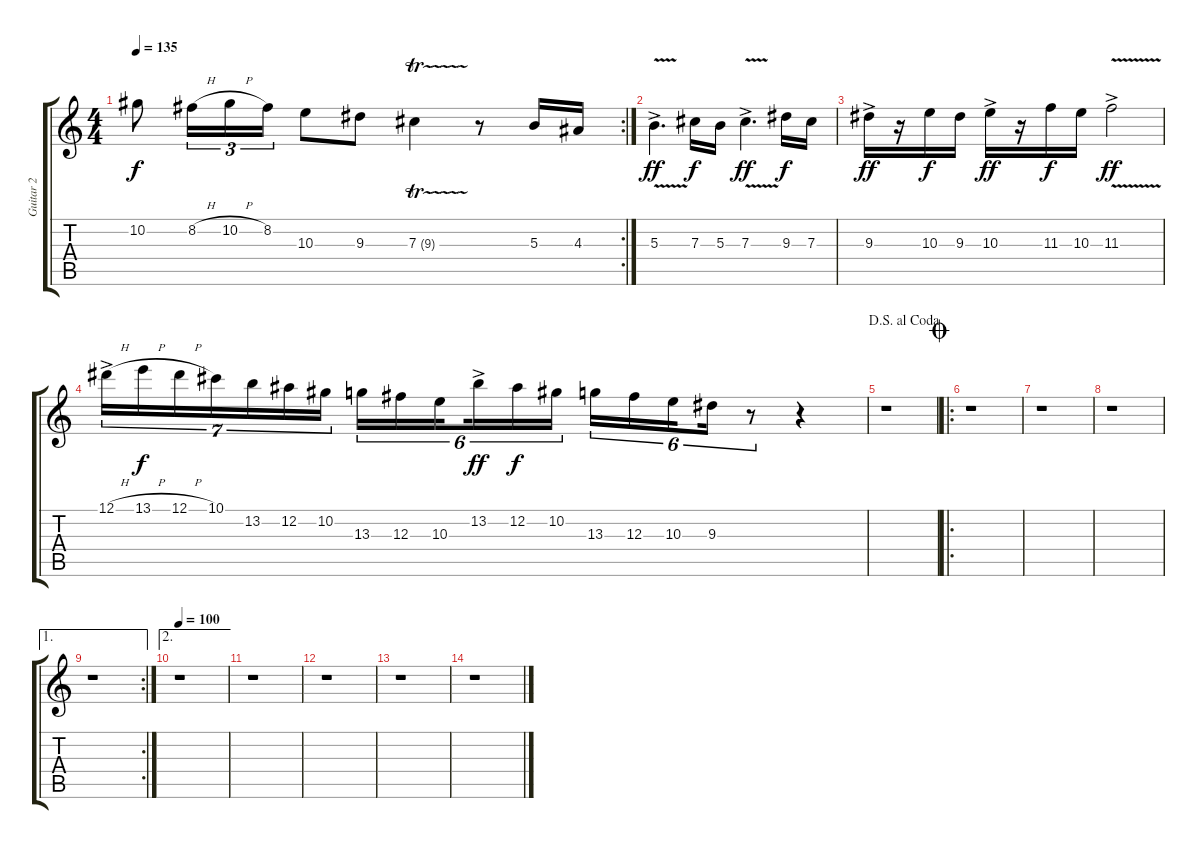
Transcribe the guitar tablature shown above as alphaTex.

\track ("Guitar 2" "Guitar 2") {instrument distortionguitar}
\staff {score tabs}
\tuning (Eb4 Bb3 Gb3 Db3 Ab2 Eb2) {hide}
\rc 2
\ts (4 4)
\tempo 135
\clef g2
\ks c
10.2.8{dy f} 8.2{h}.16{tu (3 2)} 10.2{h}.16{tu (3 2)} 8.2.16{tu (3 2)} 10.3.8 9.3.8 7.3{tr (9 32)}.4 r.8 5.3.16 4.3.16 |
5.3{v ac}.4{d dy ff} 7.3.16{dy f} 5.3.16 7.3{v ac}.4{d dy ff} 9.3.16{dy f} 7.3.16 |
9.3{ac}.16{dy ff} r.16 10.3.16{dy f} 9.3.16 10.3{ac}.16{dy ff} r.16 11.3.16{dy f} 10.3.16 11.3{v ac}.2{dy ff} |
12.1{h ac}.16{tu (7 4)} 13.1{h}.16{tu (7 4) dy f} 12.1{h}.16{tu (7 4)} 10.1.16{tu (7 4)} 13.2.16{tu (7 4)} 12.2.16{tu (7 4)} 10.2.16{tu (7 4)} 13.3.16{tu (6 4)} 12.3.16{tu (6 4)} 10.3.16{tu (6 4) beam splitsecondary} 13.2{ac}.16{tu (6 4) dy ff} 12.2.16{tu (6 4) dy f} 10.2.16{tu (6 4)} 13.3.16{tu (6 4)} 12.3.16{tu (6 4)} 10.3.16{tu (6 4) beam splitsecondary} 9.3.16{tu (6 4)} r.8{tu (6 4)} r.4 |
\jump dalsegnoalcoda
r.1 |
\ro
\jump coda
r.1 |
r.1 |
r.1 |
\ae 1
\rc 2
r.1 |
\ae 2
\tempo 100
r.1 |
r.1 |
r.1 |
r.1 |
r.1
